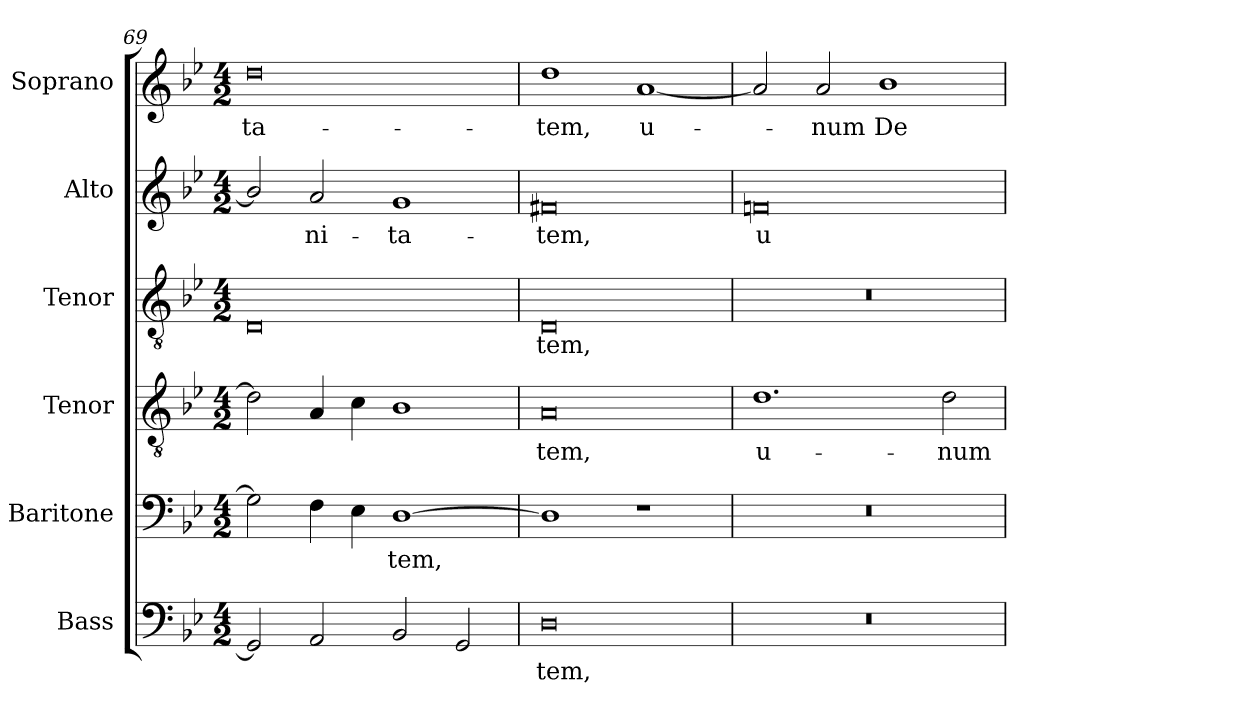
**kern	**text	**kern	**text	**kern	**text	**kern	**text	**kern	**text	**kern	**text
*part6	*part6	*part5	*part5	*part4	*part4	*part3	*part3	*part2	*part2	*part1	*part1
*staff6	*staff6	*staff5	*staff5	*staff4	*staff4	*staff3	*staff3	*staff2	*staff2	*staff1	*staff1
*I"Bass	*	*I"Baritone	*	*I"Tenor	*	*I"Tenor	*	*I"Alto	*	*I"Soprano	*
*I'B.	*	*I'Bar.	*	*I'T2.	*	*I'T1.	*	*I'A.	*	*I'S.	*
*clefF4	*	*clefF4	*	*clefGv2	*	*clefGv2	*	*clefG2	*	*clefG2	*
*	*	*	*	*ITrd7c12	*	*	*	*	*	*	*
*k[b-e-]	*	*k[b-e-]	*	*k[b-e-]	*	*k[b-e-]	*	*k[b-e-]	*	*k[b-e-]	*
*B-:	*	*B-:	*	*B-:	*	*B-:	*	*B-:	*	*B-:	*
*M4/2	*	*M4/2	*	*M4/2	*	*M4/2	*	*M4/2	*	*M4/2	*
=69	=69	=69	=69	=69	=69	=69	=69	=69	=69	=69	=69
!	!	!	!	!	!	!	!	!	!	!	!LO:LY:b:color=#000000
2GGi/]	.	2Gi\]	.	2Di\]	.	0Di	.	2b-i/]	.	0ddi	-ta-
!	!	!	!	!	!	!	!	!	!LO:LY:b:color=#000000	!	!
2AAi/	.	4Fi\	.	4AAi/	.	.	.	2ai/	-ni-	.	.
.	.	4E-i\	.	4Ci\	.	.	.	.	.	.	.
!	!	!	!LO:LY:b:color=#000000	!	!	!	!	!	!	!	!
!	!	!	!	!	!	!	!	!	!LO:LY:b:color=#000000	!	!
2BB-i/	.	[1Di	-tem,	1BB-i	.	.	.	1gi	-ta-	.	.
2GGi/	.	.	.	.	.	.	.	.	.	.	.
=70	=70	=70	=70	=70	=70	=70	=70	=70	=70	=70	=70
!	!LO:LY:b:color=#000000	!	!	!	!	!	!	!	!	!	!
!	!	!	!	!	!LO:LY:b:color=#000000	!	!	!	!	!	!
!	!	!	!	!	!	!	!LO:LY:b:color=#000000	!	!	!	!
!	!	!	!	!	!	!	!	!	!LO:LY:b:color=#000000	!	!
!	!	!	!	!	!	!	!	!	!	!	!LO:LY:b:color=#000000
0Di	-tem,	1Di]	.	0AAi	-tem,	0Di	-tem,	0f#Xi	-tem,	1ddi	-tem,
!	!	!	!	!	!	!	!	!	!	!	!LO:LY:b:color=#000000
.	.	1r	.	.	.	.	.	.	.	[1ai	u-
=71	=71	=71	=71	=71	=71	=71	=71	=71	=71	=71	=71
!LO:N:vis=1	!	!LO:N:vis=1	!	!	!	!	!	!	!	!	!
!	!	!	!	!	!LO:LY:b:color=#000000	!LO:N:vis=1	!	!	!	!	!
!	!	!	!	!	!	!	!	!	!LO:LY:b:color=#000000	!	!
0r	.	0r	.	1.Di	u-	0r	.	0fni	u-	2ai/]	.
!	!	!	!	!	!	!	!	!	!	!	!LO:LY:b:color=#000000
.	.	.	.	.	.	.	.	.	.	2ai/	-num
!	!	!	!	!	!	!	!	!	!	!	!LO:LY:b:color=#000000
.	.	.	.	.	.	.	.	.	.	1b-i	De-
!	!	!	!	!	!LO:LY:b:color=#000000	!	!	!	!	!	!
.	.	.	.	2Di\	-num	.	.	.	.	.	.
=	=	=	=	=	=	=	=	=	=	=	=
*-	*-	*-	*-	*-	*-	*-	*-	*-	*-	*-	*-
